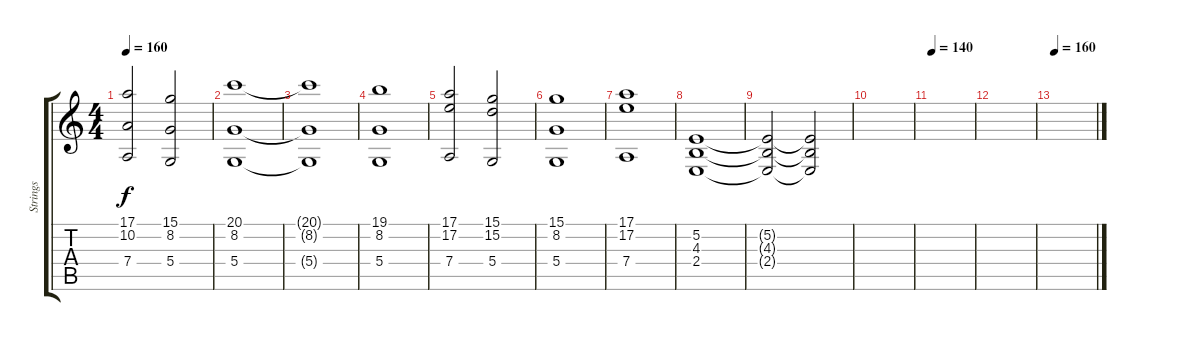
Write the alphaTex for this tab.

\track ("Strings" "Strings") {instrument stringensemble2}
\staff {score tabs}
\tuning (E4 B3 G3 D3 A2 E2) {hide}
\ts (4 4)
\tempo 160
\clef g2
\ks c
(17.1 10.2 7.4).2{dy f} (15.1 8.2 5.4).2 |
(20.1 8.2 5.4).1 |
(20.1{t} 8.2{t} 5.4{t}).1 |
(19.1 8.2 5.4).1 |
(17.1 17.2 7.4).2 (15.1 15.2 5.4).2 |
(15.1 8.2 5.4).1 |
(17.1 17.2 7.4).1 |
(5.2 4.3 2.4).1 |
(5.2{t} 4.3{t} 2.4{t}).2 (5.2{t} 4.3{t} 2.4{t}).2{volume 0} |
|
\tempo 140
|
|
\tempo 160
